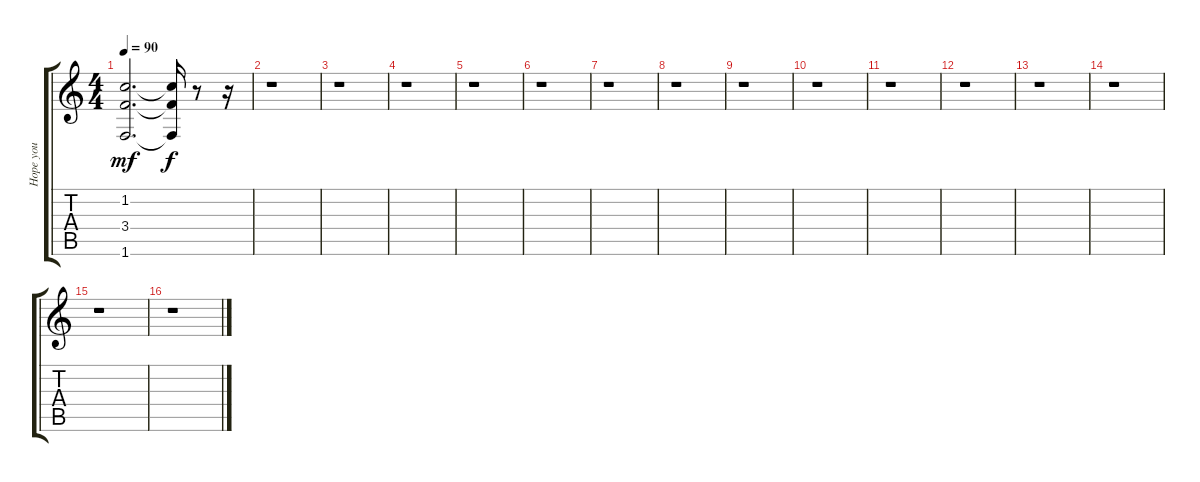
\track ("Hope you" "Hope you") {instrument distortionguitar}
\staff {score tabs}
\tuning (E4 B3 G3 D3 A2 E2) {hide}
\ts (4 4)
\tempo 90
\clef g2
\ks c
(1.2 3.4 1.6).2{d dy mf} (1.2{t} 3.4{t} 1.6{t}).16{dy f} r.8 r.16 |
r.1 |
r.1 |
r.1 |
r.1 |
r.1 |
r.1 |
r.1 |
r.1 |
r.1 |
r.1 |
r.1 |
r.1 |
r.1 |
r.1 |
r.1
